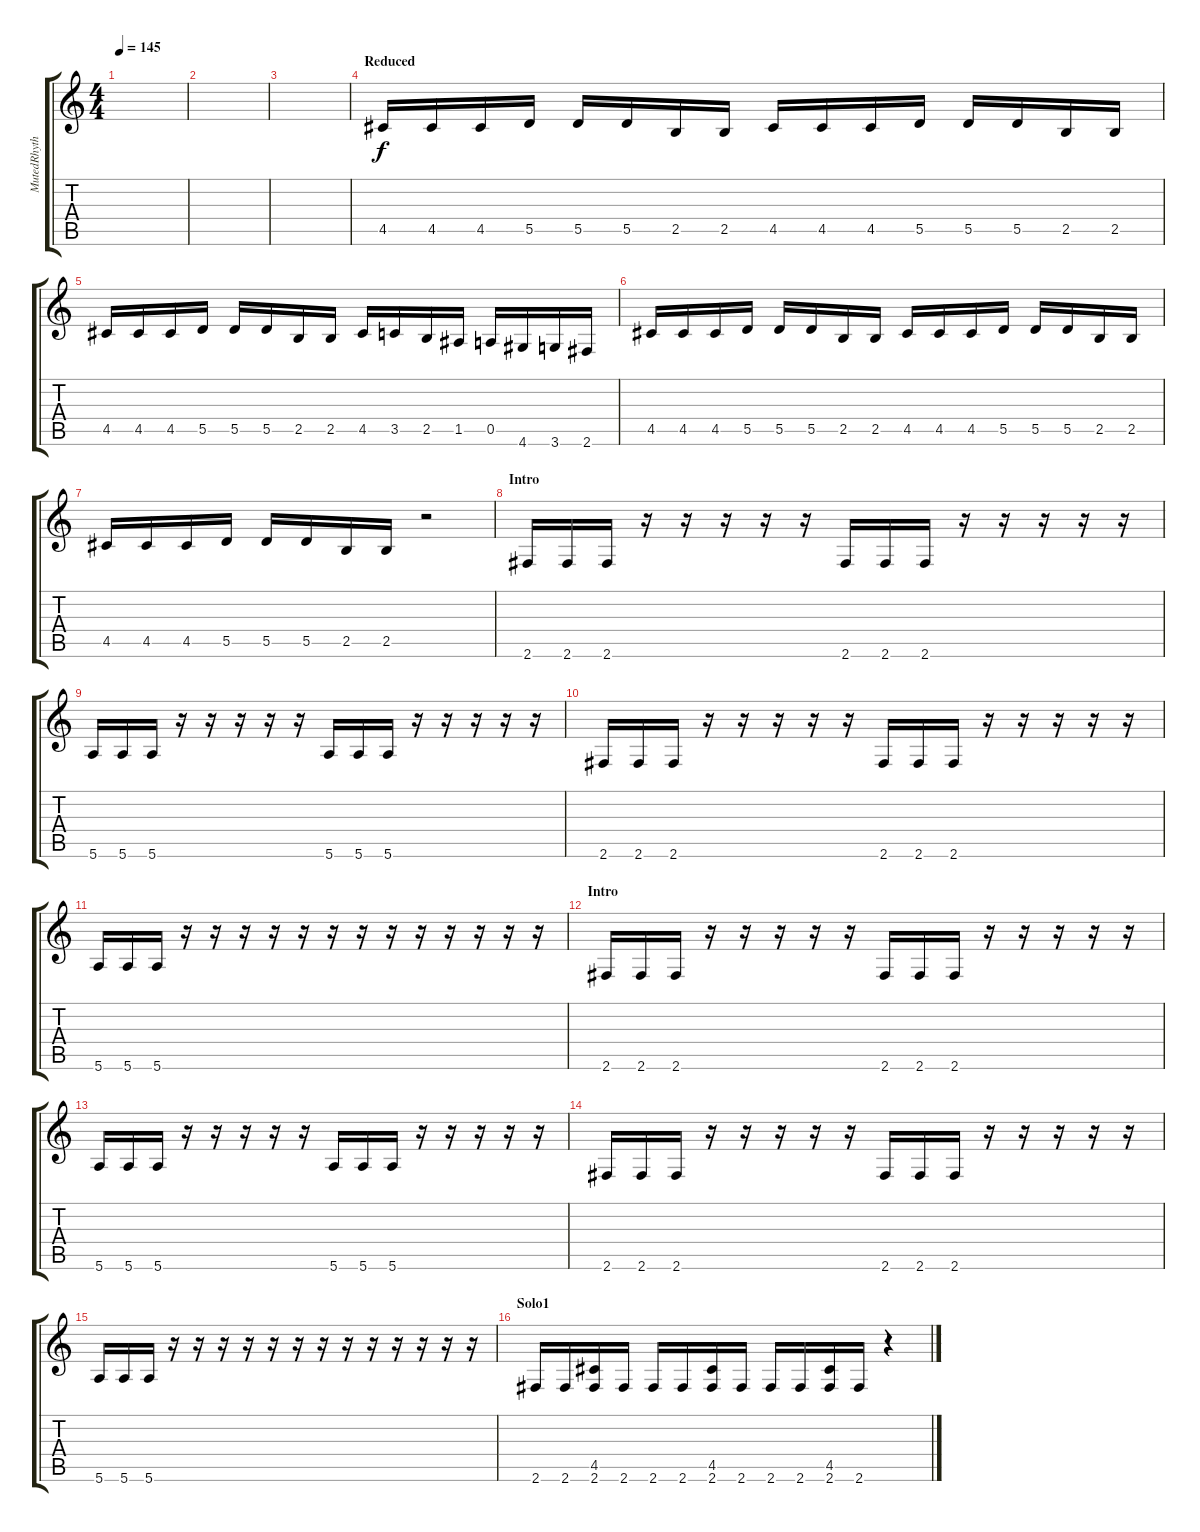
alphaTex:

\track ("MutedRhythm" "MutedRhyth") {instrument overdrivenguitar}
\staff {score tabs}
\tuning (E4 B3 G3 D3 A2 E2) {hide}
\ts (4 4)
\tempo 145
\clef g2
\ks c
|
|
|
\section ("" "Reduced")
4.5.16 4.5.16 4.5.16 5.5.16 5.5.16 5.5.16 2.5.16 2.5.16 4.5.16 4.5.16 4.5.16 5.5.16 5.5.16 5.5.16 2.5.16 2.5.16 |
4.5.16 4.5.16 4.5.16 5.5.16 5.5.16 5.5.16 2.5.16 2.5.16 4.5.16 3.5.16 2.5.16 1.5.16 0.5.16 4.6.16 3.6.16 2.6.16 |
4.5.16 4.5.16 4.5.16 5.5.16 5.5.16 5.5.16 2.5.16 2.5.16 4.5.16 4.5.16 4.5.16 5.5.16 5.5.16 5.5.16 2.5.16 2.5.16 |
4.5.16 4.5.16 4.5.16 5.5.16 5.5.16 5.5.16 2.5.16 2.5.16 r.2 |
\section ("" "Intro")
2.6.16 2.6.16 2.6.16 r.16 r.16 r.16 r.16 r.16 2.6.16 2.6.16 2.6.16 r.16 r.16 r.16 r.16 r.16 |
5.6.16 5.6.16 5.6.16 r.16 r.16 r.16 r.16 r.16 5.6.16 5.6.16 5.6.16 r.16 r.16 r.16 r.16 r.16 |
2.6.16 2.6.16 2.6.16 r.16 r.16 r.16 r.16 r.16 2.6.16 2.6.16 2.6.16 r.16 r.16 r.16 r.16 r.16 |
5.6.16 5.6.16 5.6.16 r.16 r.16 r.16 r.16 r.16 r.16 r.16 r.16 r.16 r.16 r.16 r.16 r.16 |
\section ("" "Intro")
2.6.16 2.6.16 2.6.16 r.16 r.16 r.16 r.16 r.16 2.6.16 2.6.16 2.6.16 r.16 r.16 r.16 r.16 r.16 |
5.6.16 5.6.16 5.6.16 r.16 r.16 r.16 r.16 r.16 5.6.16 5.6.16 5.6.16 r.16 r.16 r.16 r.16 r.16 |
2.6.16 2.6.16 2.6.16 r.16 r.16 r.16 r.16 r.16 2.6.16 2.6.16 2.6.16 r.16 r.16 r.16 r.16 r.16 |
5.6.16 5.6.16 5.6.16 r.16 r.16 r.16 r.16 r.16 r.16 r.16 r.16 r.16 r.16 r.16 r.16 r.16 |
\section ("" "Solo1")
2.6.16 2.6.16 (4.5 2.6).16 2.6.16 2.6.16 2.6.16 (4.5 2.6).16 2.6.16 2.6.16 2.6.16 (4.5 2.6).16 2.6.16 r.4
